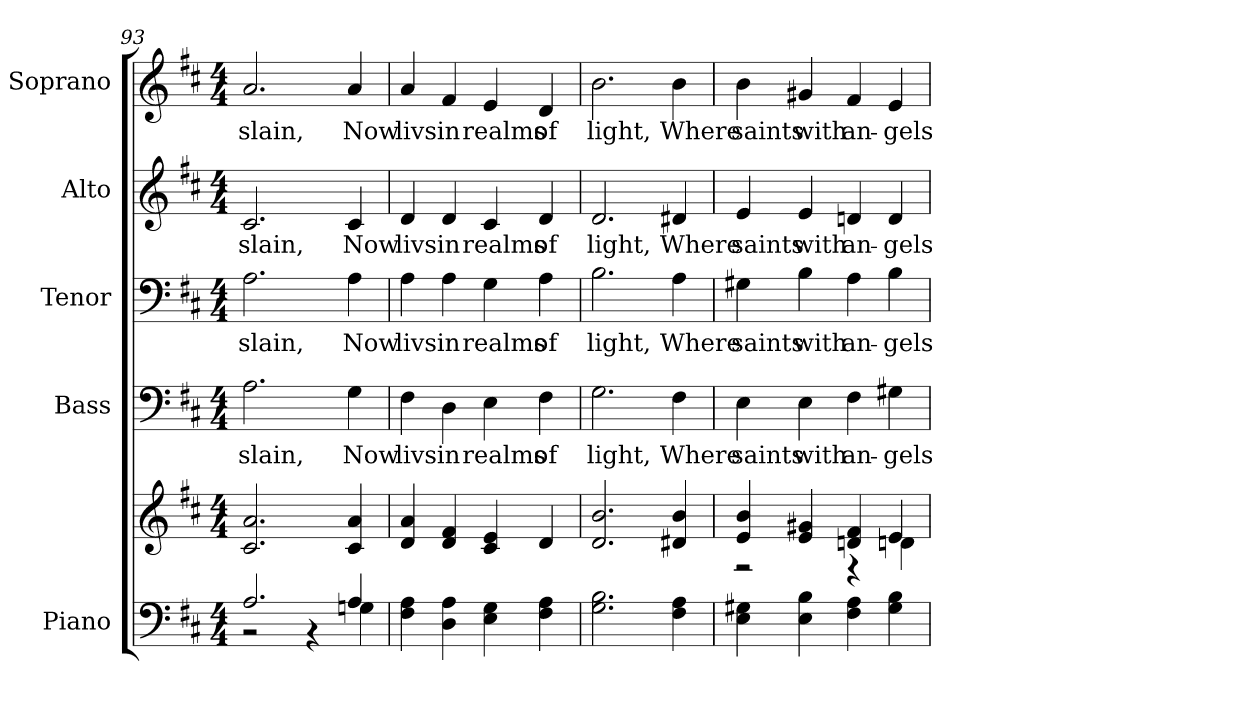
**kern	**kern	**kern	**text	**kern	**text	**kern	**text	**kern	**text
*part5	*part5	*part4	*part4	*part3	*part3	*part2	*part2	*part1	*part1
*staff6	*staff5	*staff4	*staff4	*staff3	*staff3	*staff2	*staff2	*staff1	*staff1
*I"Piano	*	*I"Bass	*	*I"Tenor	*	*I"Alto	*	*I"Soprano	*
*I'Pno.	*	*I'B.	*	*I'T.	*	*I'A.	*	*I'S.	*
!!LO:PB:g=z
*clefF4	*clefG2	*clefF4	*	*clefF4	*	*clefG2	*	*clefG2	*
*k[f#c#]	*k[f#c#]	*k[f#c#]	*	*k[f#c#]	*	*k[f#c#]	*	*k[f#c#]	*
*D:	*D:	*D:	*	*D:	*	*D:	*	*D:	*
*M4/4	*M4/4	*M4/4	*	*M4/4	*	*M4/4	*	*M4/4	*
=93	=93	=93	=93	=93	=93	=93	=93	=93	=93
*^	*	*	*	*	*	*	*	*	*
!	!	!	!	!LO:LY:b:color=#000000	!	!	!	!	!	!
!	!	!	!	!	!	!LO:LY:b:color=#000000	!	!	!	!
!	!	!	!	!	!	!	!	!LO:LY:b:color=#000000	!	!
!	!	!	!	!	!	!	!	!	!	!LO:LY:b:color=#000000
2.Ai/	2r	2.c#i/ 2.ai	2.Ai\	slain,	2.Ai\	slain,	2.c#i/	slain,	2.ai/	slain,
.	4r	.	.	.	.	.	.	.	.	.
!	!	!	!	!LO:LY:b:color=#000000	!	!	!	!	!	!
!	!	!	!	!	!	!LO:LY:b:color=#000000	!	!	!	!
!	!	!	!	!	!	!	!	!LO:LY:b:color=#000000	!	!
!	!	!	!	!	!	!	!	!	!	!LO:LY:b:color=#000000
4Ai/	4Gni\	4c#i/ 4ai	4Gi\	Now	4Ai\	Now	4c#i/	Now	4ai/	Now
*v	*v	*	*	*	*	*	*	*	*	*
=94	=94	=94	=94	=94	=94	=94	=94	=94	=94
*^	*	*	*	*	*	*	*	*	*
!	!	!	!	!LO:LY:b:color=#000000	!	!	!	!	!	!
*v	*v	*	*	*	*	*	*	*	*	*
*^	*	*	*	*	*	*	*	*	*
!	!	!	!	!	!	!LO:LY:b:color=#000000	!	!	!	!
*v	*v	*	*	*	*	*	*	*	*	*
*^	*	*	*	*	*	*	*	*	*
!	!	!	!	!	!	!	!	!LO:LY:b:color=#000000	!	!
*v	*v	*	*	*	*	*	*	*	*	*
*^	*	*	*	*	*	*	*	*	*
!	!	!	!	!	!	!	!	!	!	!LO:LY:b:color=#000000
*v	*v	*	*	*	*	*	*	*	*	*
4F#i\ 4Ai	4di/ 4ai	4F#i\	livs	4Ai\	livs	4di/	livs	4ai/	livs
!	!	!	!LO:LY:b:color=#000000	!	!	!	!	!	!
!	!	!	!	!	!LO:LY:b:color=#000000	!	!	!	!
!	!	!	!	!	!	!	!LO:LY:b:color=#000000	!	!
!	!	!	!	!	!	!	!	!	!LO:LY:b:color=#000000
4Di\ 4Ai	4di/ 4f#i	4Di\	in	4Ai\	in	4di/	in	4f#i/	in
!	!	!	!LO:LY:b:color=#000000	!	!	!	!	!	!
!	!	!	!	!	!LO:LY:b:color=#000000	!	!	!	!
!	!	!	!	!	!	!	!LO:LY:b:color=#000000	!	!
!	!	!	!	!	!	!	!	!	!LO:LY:b:color=#000000
4Ei\ 4Gi	4c#i/ 4ei	4Ei\	realms	4Gi\	realms	4c#i/	realms	4ei/	realms
!	!	!	!LO:LY:b:color=#000000	!	!	!	!	!	!
!	!	!	!	!	!LO:LY:b:color=#000000	!	!	!	!
!	!	!	!	!	!	!	!LO:LY:b:color=#000000	!	!
!	!	!	!	!	!	!	!	!	!LO:LY:b:color=#000000
4F#i\ 4Ai	4di/	4F#i\	of	4Ai\	of	4di/	of	4di/	of
!!LO:PB:g=z
=95	=95	=95	=95	=95	=95	=95	=95	=95	=95
!	!	!	!LO:LY:b:color=#000000	!	!	!	!	!	!
!	!	!	!	!	!LO:LY:b:color=#000000	!	!	!	!
!	!	!	!	!	!	!	!LO:LY:b:color=#000000	!	!
!	!	!	!	!	!	!	!	!	!LO:LY:b:color=#000000
2.Gi\ 2.Bi	2.di/ 2.bi	2.Gi\	light,	2.Bi\	light,	2.di/	light,	2.bi\	light,
!	!	!	!LO:LY:b:color=#000000	!	!	!	!	!	!
!	!	!	!	!	!LO:LY:b:color=#000000	!	!	!	!
!	!	!	!	!	!	!	!LO:LY:b:color=#000000	!	!
!	!	!	!	!	!	!	!	!	!LO:LY:b:color=#000000
4F#i\ 4Ai	4d#Xi/ 4bi	4F#i\	Where	4Ai\	Where	4d#Xi/	Where	4bi\	Where
=96	=96	=96	=96	=96	=96	=96	=96	=96	=96
*	*^	*	*	*	*	*	*	*	*
!	!	!	!	!LO:LY:b:color=#000000	!	!	!	!	!	!
!	!	!	!	!	!	!LO:LY:b:color=#000000	!	!	!	!
!	!	!	!	!	!	!	!	!LO:LY:b:color=#000000	!	!
!	!	!	!	!	!	!	!	!	!	!LO:LY:b:color=#000000
4Ei\ 4G#Xi	4ei/ 4bi	2r	4Ei\	saints	4G#Xi\	saints	4ei/	saints	4bi\	saints
!	!	!	!	!LO:LY:b:color=#000000	!	!	!	!	!	!
!	!	!	!	!	!	!LO:LY:b:color=#000000	!	!	!	!
!	!	!	!	!	!	!	!	!LO:LY:b:color=#000000	!	!
!	!	!	!	!	!	!	!	!	!	!LO:LY:b:color=#000000
4Ei\ 4Bi	4ei/ 4g#Xi	.	4Ei\	with	4Bi\	with	4ei/	with	4g#Xi/	with
!	!	!	!	!LO:LY:b:color=#000000	!	!	!	!	!	!
!	!	!	!	!	!	!LO:LY:b:color=#000000	!	!	!	!
!	!	!	!	!	!	!	!	!LO:LY:b:color=#000000	!	!
!	!	!	!	!	!	!	!	!	!	!LO:LY:b:color=#000000
4F#i\ 4Ai	4dni/ 4f#i	4r	4F#i\	an-	4Ai\	an-	4dni/	an-	4f#i/	an-
!	!	!	!	!LO:LY:b:color=#000000	!	!	!	!	!	!
!	!	!	!	!	!	!LO:LY:b:color=#000000	!	!	!	!
!	!	!	!	!	!	!	!	!LO:LY:b:color=#000000	!	!
!	!	!	!	!	!	!	!	!	!	!LO:LY:b:color=#000000
4G#i\ 4Bi	4ei/	4dni\	4G#Xi\	-gels	4Bi\	-gels	4di/	-gels	4ei/	-gels
*	*v	*v	*	*	*	*	*	*	*	*
=	=	=	=	=	=	=	=	=	=
*-	*-	*-	*-	*-	*-	*-	*-	*-	*-
